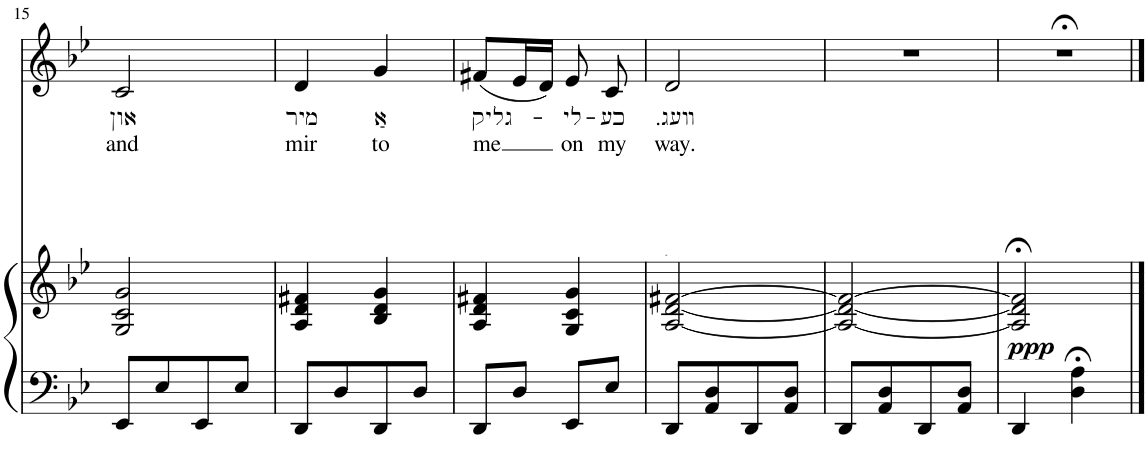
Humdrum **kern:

**kern	**kern	**dynam	**kern	**text	**text
*part2	*part2	*part2	*part1	*part1	*part1
*staff3	*staff2	*staff2/3	*staff1	*staff1	*staff1
*I"Klavier	*	*	*I"Piano	*	*
*	*	*	*I'Pno	*	*
!!LO:PB:g=z
*clefF4	*clefG2	*	*clefG2	*	*
*k[b-e-]	*k[b-e-]	*	*k[b-e-]	*	*
*M2/4	*M2/4	*	*M2/4	*	*
=15	=15	=15	=15	=15	=15
!	!	!	!	!LO:LY:b	!LO:LY:b
8EE-/L	2G/ 2c/ 2g/	.	2c/	און	and
8E-/	.	.	.	.	.
8EE-/	.	.	.	.	.
8E-/J	.	.	.	.	.
=16	=16	=16	=16	=16	=16
!	!	!	!	!LO:LY:b	!LO:LY:b
8DD/L	4A/ 4d/ 4f#X/	.	4d/	מיר	mir
8D/	.	.	.	.	.
!	!	!	!	!LO:LY:b	!LO:LY:b
8DD/	4B-/ 4d/ 4g/	.	4g/	אַ	to
8D/J	.	.	.	.	.
=17	=17	=17	=17	=17	=17
!	!	!	!	!LO:LY:b	!LO:LY:b
8DD/L	4A/ 4d/ 4f#X/	.	(8f#X/L	גליק-	me
8D/J	.	.	16e-/L	.	.
.	.	.	16d/JJ)	.	.
!	!	!	!	!LO:LY:b	!LO:LY:b
8EE-/L	4G/ 4c/ 4g/	.	8e-/	-לי-	on
!	!	!	!	!LO:LY:b	!LO:LY:b
8E-/J	.	.	8c/	-כע	my
=18	=18	=18	=18	=18	=18
!	!	!	!LO:TX:b:i:t=rit.	!	!
!	!	!	!	!LO:LY:b	!LO:LY:b
8DD/L	[2A/ [2d/ [2f#X/	.	2d/	װעג.	way.
8AA/ 8D/	.	.	.	.	.
8DD/	.	.	.	.	.
8AA/ 8D/J	.	.	.	.	.
=19	=19	=19	=19	=19	=19
8DD/L	2A/_ 2d/_ 2f#/_	.	2r	.	.
8AA/ 8D/	.	.	.	.	.
8DD/	.	.	.	.	.
8AA/ 8D/J	.	.	.	.	.
=20	=20	=20	=20	=20	=20
!	!	!LO:DY:b	!	!	!
4DD/	2A/];< 2d/];< 2f#/];<	ppp	2r;<	.	.
4D\;< 4A\;<	.	.	.	.	.
==	==	==	==	==	==
*-	*-	*-	*-	*-	*-
